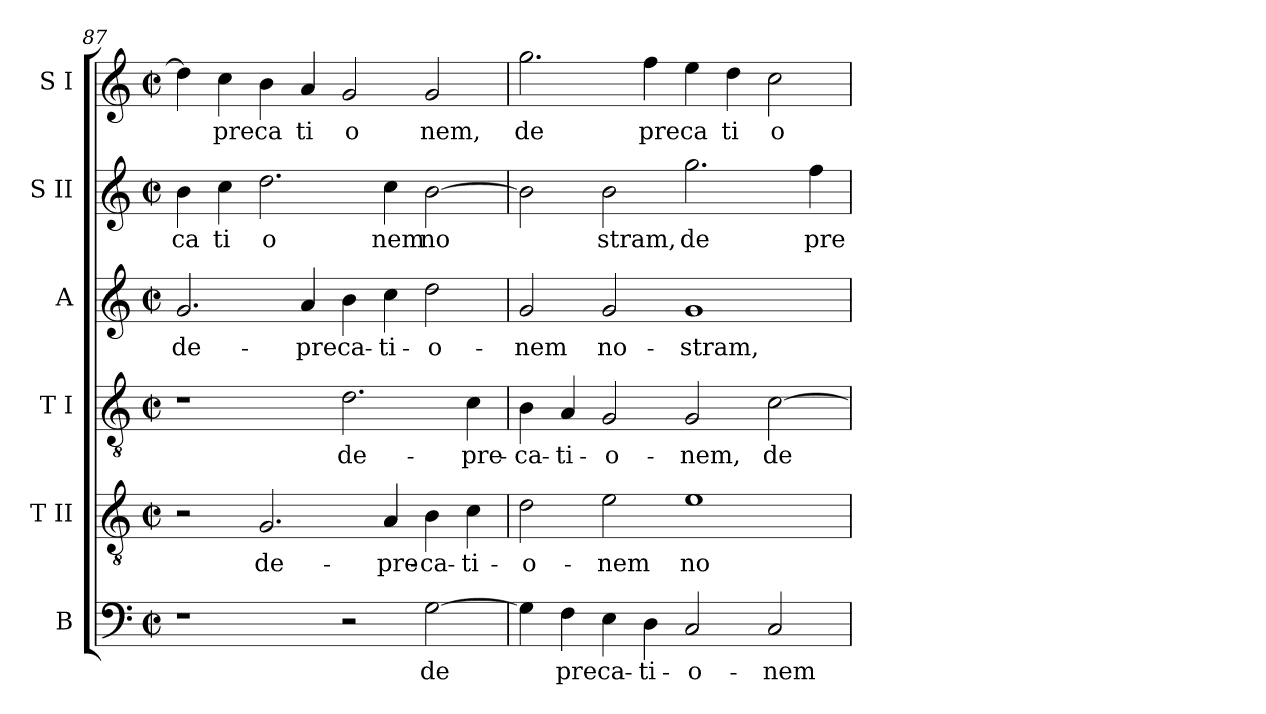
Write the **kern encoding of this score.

**kern	**text	**kern	**text	**kern	**text	**kern	**text	**kern	**text	**kern	**text
*part6	*part6	*part5	*part5	*part4	*part4	*part3	*part3	*part2	*part2	*part1	*part1
*staff6	*staff6	*staff5	*staff5	*staff4	*staff4	*staff3	*staff3	*staff2	*staff2	*staff1	*staff1
*I"B	*	*I"T II	*	*I"T I	*	*I"A	*	*I"S II	*	*I"S I	*
*I'B	*	*I'T II	*	*I'T I	*	*I'A	*	*I'S II	*	*I'S I	*
*clefF4	*	*clefGv2	*	*clefGv2	*	*clefG2	*	*clefG2	*	*clefG2	*
*k[]	*	*k[]	*	*k[]	*	*k[]	*	*k[]	*	*k[]	*
*C:	*	*C:	*	*C:	*	*C:	*	*C:	*	*C:	*
*M2/2	*	*M2/2	*	*M2/2	*	*M2/2	*	*M2/2	*	*M2/2	*
*met(c|)	*	*met(c|)	*	*met(c|)	*	*met(c|)	*	*met(c|)	*	*met(c|)	*
=87	=87	=87	=87	=87	=87	=87	=87	=87	=87	=87	=87
!	!	!	!	!	!	!	!LO:LY:b:cj	!	!LO:LY:b:cj	!	!LO:LY:b:cj
1r	.	2r	.	1r	.	2.g/	de-	4b\	ca	4dd\]	.
!	!	!	!	!	!	!	!	!	!LO:LY:b:cj	!	!LO:LY:b:cj
.	.	.	.	.	.	.	.	4cc\	ti	4cc\	pre
!	!	!	!LO:LY:b:cj	!	!	!	!	!	!LO:LY:b:cj	!	!LO:LY:b:cj
.	.	2.G/	de-	.	.	.	.	2.dd\	o	4b\	ca
!	!	!	!	!	!	!	!LO:LY:b:cj	!	!	!	!LO:LY:b:cj
.	.	.	.	.	.	4a/	-pre	.	.	4a/	ti
!	!	!	!	!	!LO:LY:b:cj	!	!LO:LY:b:cj	!	!	!	!LO:LY:b:cj
2r	.	.	.	2.d\	de-	4b\	ca-	.	.	2g/	o
!	!	!	!LO:LY:b:cj	!	!	!	!LO:LY:b:cj	!	!LO:LY:b:cj	!	!
.	.	4A/	-pre-	.	.	4cc\	-ti-	4cc\	nem	.	.
!	!LO:LY:b:cj	!	!LO:LY:b:cj	!	!	!	!LO:LY:b:cj	!	!LO:LY:b:cj	!	!LO:LY:b:cj
[>2G\	de-	4B\	-ca-	.	.	2dd\	-o-	[>2b\	no	2g/	nem,
!	!	!	!LO:LY:b:cj	!	!LO:LY:b:cj	!	!	!	!	!	!
.	.	4c\	-ti-	4c\	-pre-	.	.	.	.	.	.
=88	=88	=88	=88	=88	=88	=88	=88	=88	=88	=88	=88
!	!LO:LY:b:cj	!	!LO:LY:b:cj	!	!LO:LY:b:cj	!	!LO:LY:b:cj	!	!LO:LY:b:cj	!	!LO:LY:b:cj
4G\]	--	2d\	-o-	4B\	-ca-	2g/	-nem	2b\]	.	2.gg\	de
!	!LO:LY:b:cj	!	!	!	!LO:LY:b:cj	!	!	!	!	!	!
4F\	-pre	.	.	4A/	-ti-	.	.	.	.	.	.
!	!LO:LY:b:cj	!	!LO:LY:b:cj	!	!LO:LY:b:cj	!	!LO:LY:b:cj	!	!LO:LY:b:cj	!	!
4E\	ca-	2e\	-nem	2G/	-o-	2g/	no-	2b\	stram,	.	.
!	!LO:LY:b:cj	!	!	!	!	!	!	!	!	!	!LO:LY:b:cj
4D\	-ti-	.	.	.	.	.	.	.	.	4ff\	pre
!	!LO:LY:b:cj	!	!LO:LY:b:cj	!	!LO:LY:b:cj	!	!LO:LY:b:cj	!	!LO:LY:b:cj	!	!LO:LY:b:cj
2C/	-o-	1e	no-	2G/	-nem,	1g	-stram,	2.gg\	de	4ee\	ca
!	!	!	!	!	!	!	!	!	!	!	!LO:LY:b:cj
.	.	.	.	.	.	.	.	.	.	4dd\	ti
!	!LO:LY:b:cj	!	!	!	!LO:LY:b:cj	!	!	!	!	!	!LO:LY:b:cj
2C/	-nem	.	.	[>2c\	de-	.	.	.	.	2cc\	o
!	!	!	!	!	!	!	!	!	!LO:LY:b:cj	!	!
.	.	.	.	.	.	.	.	4ff\	pre	.	.
=	=	=	=	=	=	=	=	=	=	=	=
*-	*-	*-	*-	*-	*-	*-	*-	*-	*-	*-	*-
